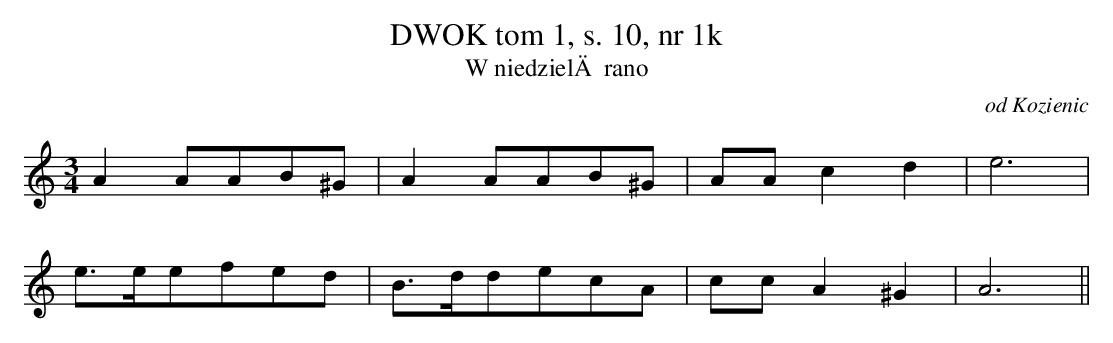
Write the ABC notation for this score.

X:1
T: DWOK tom 1, s. 10, nr 1k
T: W niedzielÄ rano
O: od Kozienic
M: 3/4
L: 1/16
K: C
A4A2A2B2^G2 | A4A2A2B2^G2 | A2A2c4d4 | e12 |
e3ee2f2e2d2 | B3dd2e2c2A2 | c2c2A4^G4 | A12||
